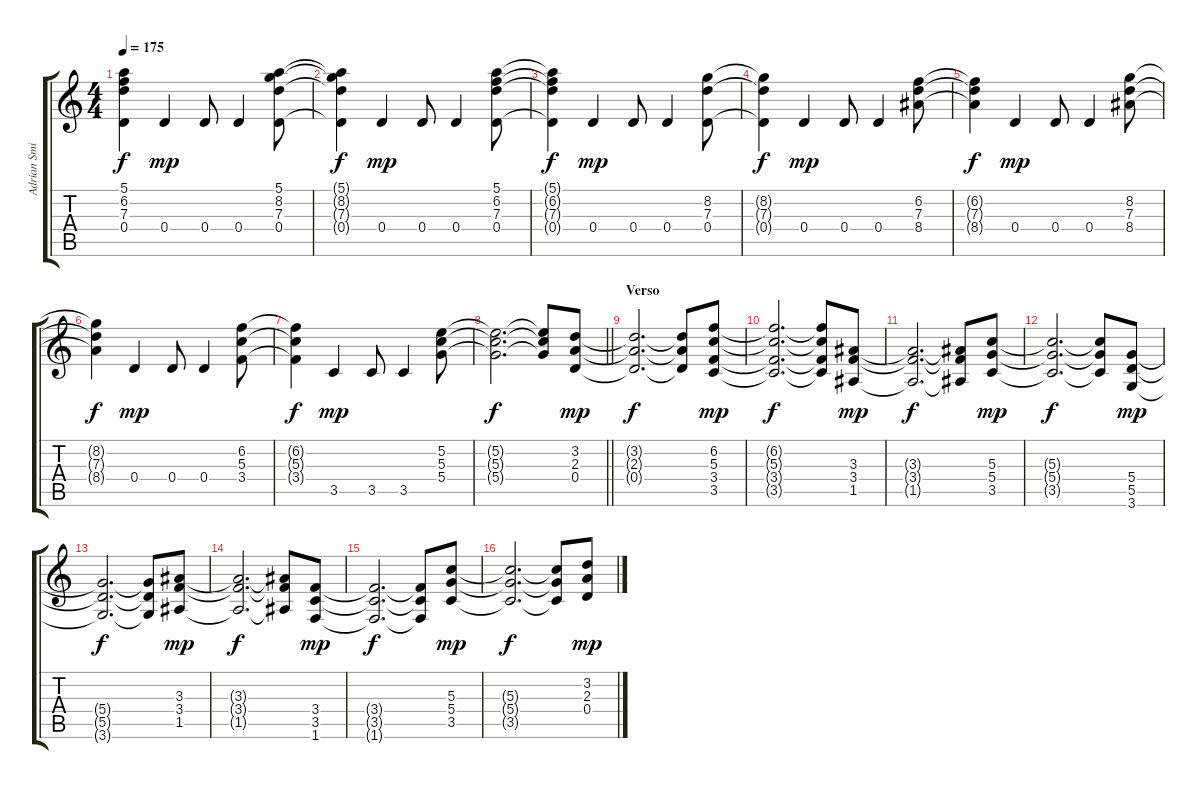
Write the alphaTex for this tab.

\track ("Adrian Smith" "Adrian Smi") {instrument distortionguitar}
\staff {score tabs}
\tuning (E4 B3 G3 D3 A2 E2) {hide}
\ts (4 4)
\tempo 175
\clef g2
\ks c
(5.1{t} 6.2{t} 7.3{t} 0.4{t}).4{dy f} 0.4.4{dy mp} 0.4.8 0.4.4 (5.1 8.2 7.3 0.4).8 |
(5.1{t} 8.2{t} 7.3{t} 0.4{t}).4{dy f} 0.4.4{dy mp} 0.4.8 0.4.4 (5.1 6.2 7.3 0.4).8 |
(5.1{t} 6.2{t} 7.3{t} 0.4{t}).4{dy f} 0.4.4{dy mp} 0.4.8 0.4.4 (8.2 7.3 0.4).8 |
(8.2{t} 7.3{t} 0.4{t}).4{dy f} 0.4.4{dy mp} 0.4.8 0.4.4 (6.2 7.3 8.4).8 |
(6.2{t} 7.3{t} 8.4{t}).4{dy f} 0.4.4{dy mp} 0.4.8 0.4.4 (8.2 7.3 8.4).8 |
(8.2{t} 7.3{t} 8.4{t}).4{dy f} 0.4.4{dy mp} 0.4.8 0.4.4 (6.2 5.3 3.4).8 |
(6.2{t} 5.3{t} 3.4{t}).4{dy f} 3.5.4{dy mp} 3.5.8 3.5.4 (5.2 5.3 5.4).8 |
\barLineRight lightlight
(5.2{t} 5.3{t} 5.4{t}).2{d dy f} (5.2{t} 5.3{t} 5.4{t}).8 (3.2 2.3 0.4).8{dy mp} |
\section ("" "Verso")
(3.2{t} 2.3{t} 0.4{t}).2{d dy f} (3.2{t} 2.3{t} 0.4{t}).8 (6.2 5.3 3.4 3.5).8{dy mp} |
(6.2{t} 5.3{t} 3.4{t} 3.5{t}).2{d dy f} (6.2{t} 5.3{t} 3.4{t} 3.5{t}).8 (3.3 3.4 1.5).8{dy mp} |
(3.3{t} 3.4{t} 1.5{t}).2{d dy f} (3.3{t} 3.4{t} 1.5{t}).8 (5.3 5.4 3.5).8{dy mp} |
(5.3{t} 5.4{t} 3.5{t}).2{d dy f} (5.3{t} 5.4{t} 3.5{t}).8 (5.4 5.5 3.6).8{dy mp} |
(5.4{t} 5.5{t} 3.6{t}).2{d dy f} (5.4{t} 5.5{t} 3.6{t}).8 (3.3 3.4 1.5).8{dy mp} |
(3.3{t} 3.4{t} 1.5{t}).2{d dy f} (3.3{t} 3.4{t} 1.5{t}).8 (3.4 3.5 1.6).8{dy mp} |
(3.4{t} 3.5{t} 1.6{t}).2{d dy f} (3.4{t} 3.5{t} 1.6{t}).8 (5.3 5.4 3.5).8{dy mp} |
(5.3{t} 5.4{t} 3.5{t}).2{d dy f} (5.3{t} 5.4{t} 3.5{t}).8 (3.2 2.3 0.4).8{dy mp}
